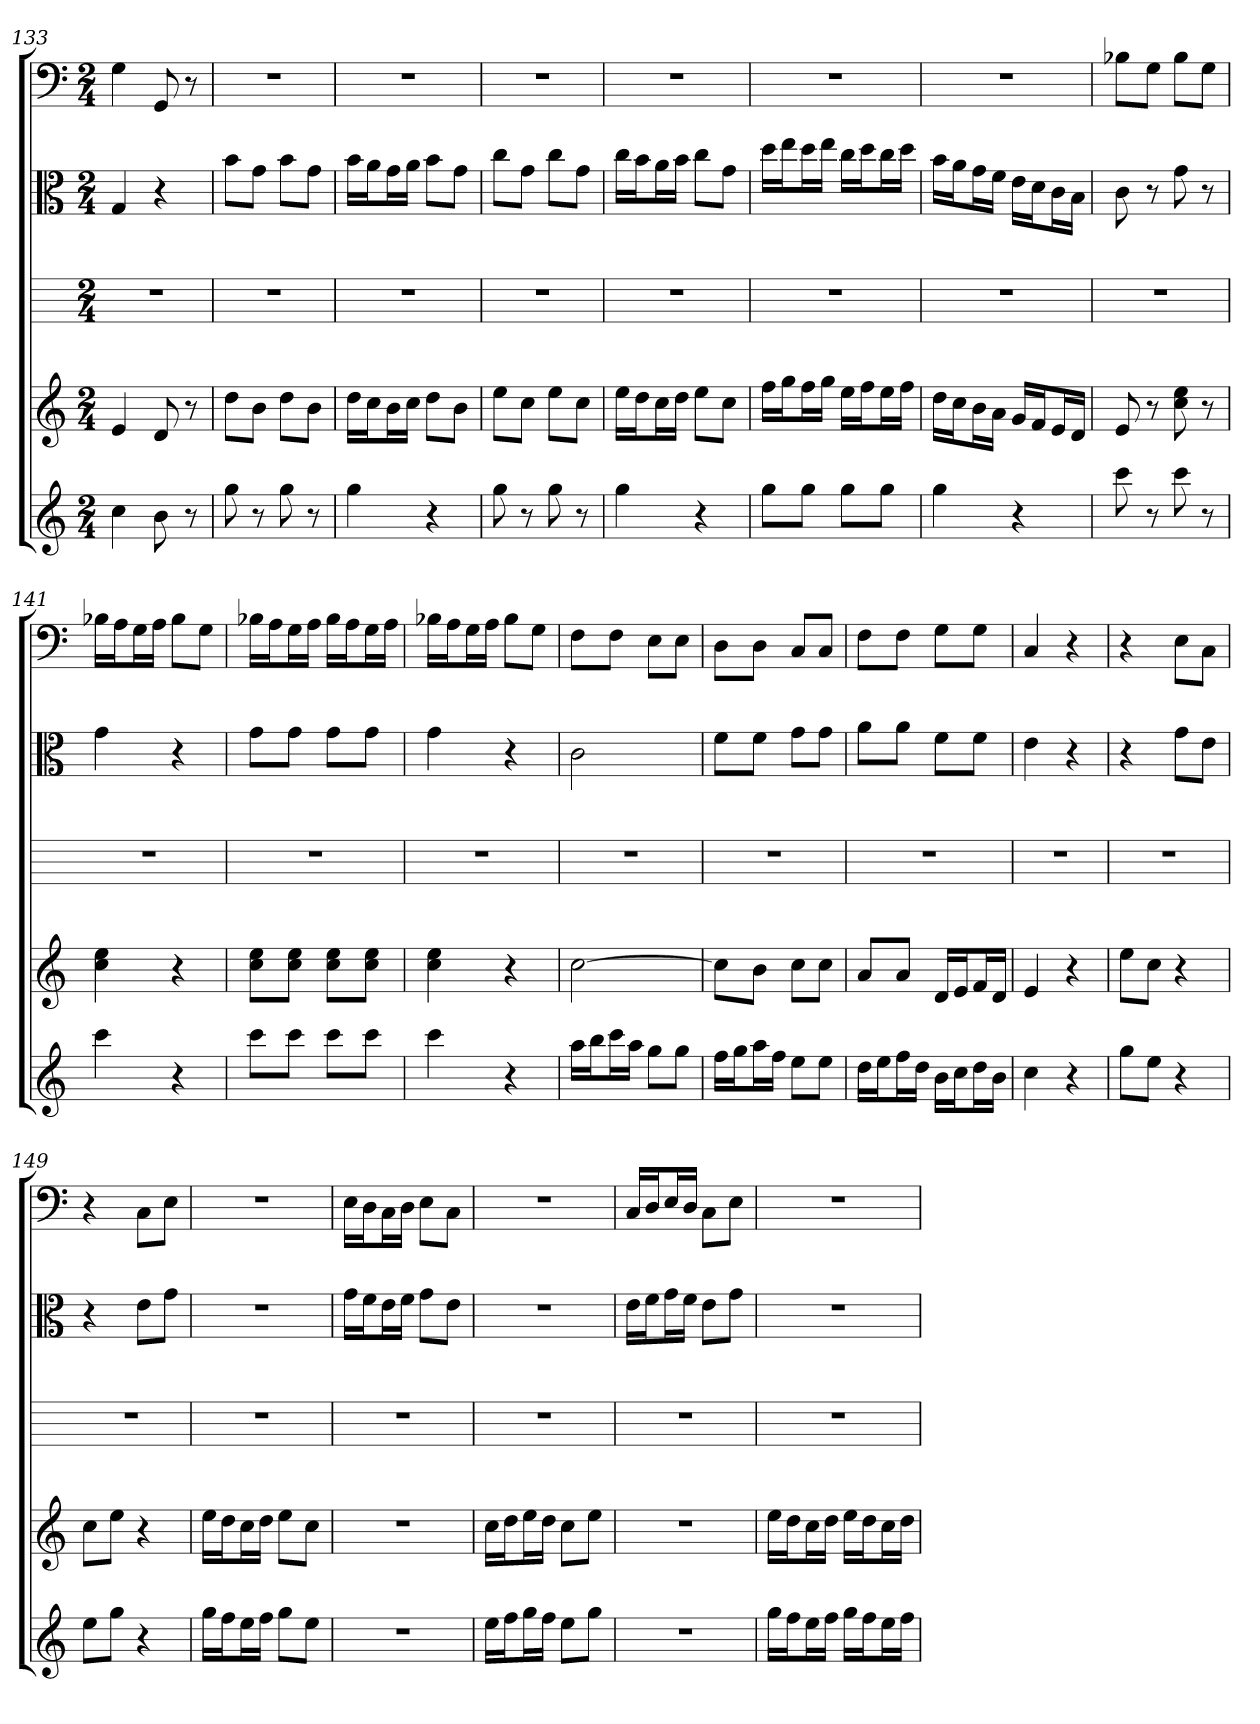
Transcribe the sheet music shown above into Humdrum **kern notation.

**kern	**kern	**kern	**kern	**kern
*part5	*part4	*part3	*part2	*part1
*staff5	*staff4	*staff3	*staff2	*staff1
*	*	*	*clefC3	*clefF4
*k[]	*k[]	*k[]	*k[]	*k[]
*C:	*C:	*C:	*C:	*C:
*M2/4	*M2/4	*M2/4	*M2/4	*M2/4
=133	=133	=133	=133	=133
4cc	4e	2r	4G	4G
8b	8d	.	4r	8GG
8r	8r	.	.	8r
=134	=134	=134	=134	=134
8gg	8ddL	2r	8b\L	2r
8r	8bJ	.	8g\J	.
8gg	8ddL	.	8b\L	.
8r	8bJ	.	8g\J	.
=135	=135	=135	=135	=135
4gg	16ddLL	2r	16b\LL	2r
.	16ccJ	.	16a\J	.
.	16bL	.	16g\L	.
.	16ccJJ	.	16a\JJ	.
4r	8ddL	.	8b\L	.
.	8bJ	.	8g\J	.
=136	=136	=136	=136	=136
8gg	8eeL	2r	8cc\L	2r
8r	8ccJ	.	8g\J	.
8gg	8eeL	.	8cc\L	.
8r	8ccJ	.	8g\J	.
=137	=137	=137	=137	=137
4gg	16eeLL	2r	16cc\LL	2r
.	16ddJ	.	16b\J	.
.	16ccL	.	16a\L	.
.	16ddJJ	.	16b\JJ	.
4r	8eeL	.	8cc\L	.
.	8ccJ	.	8g\J	.
=138	=138	=138	=138	=138
8ggL	16ffLL	2r	16dd\LL	2r
.	16ggJ	.	16ee\J	.
8ggJ	16ffL	.	16dd\L	.
.	16ggJJ	.	16ee\JJ	.
8ggL	16eeLL	.	16cc\LL	.
.	16ffJ	.	16dd\J	.
8ggJ	16eeL	.	16cc\L	.
.	16ffJJ	.	16dd\JJ	.
=139	=139	=139	=139	=139
4gg	16ddLL	2r	16b\LL	2r
.	16ccJ	.	16a\J	.
.	16bL	.	16g\L	.
.	16aJJ	.	16f\JJ	.
4r	16gLL	.	16e\LL	.
.	16fJ	.	16d\J	.
.	16eL	.	16c\L	.
.	16dJJ	.	16B\JJ	.
=140	=140	=140	=140	=140
8ccc	8e	2r	8c	8B-X\L
8r	8r	.	8r	8G\J
8ccc	8cc 8ee	.	8g	8B-\L
8r	8r	.	8r	8G\J
=141	=141	=141	=141	=141
4ccc	4cc 4ee	2r	4g	16B-X\LL
.	.	.	.	16A\J
.	.	.	.	16G\L
.	.	.	.	16A\JJ
4r	4r	.	4r	8B-\L
.	.	.	.	8G\J
=142	=142	=142	=142	=142
8cccL	8cc 8eeL	2r	8g\L	16B-X\LL
.	.	.	.	16A\J
8cccJ	8cc 8eeJ	.	8g\J	16G\L
.	.	.	.	16A\JJ
8cccL	8cc 8eeL	.	8g\L	16B-\LL
.	.	.	.	16A\J
8cccJ	8cc 8eeJ	.	8g\J	16G\L
.	.	.	.	16A\JJ
=143	=143	=143	=143	=143
4ccc	4cc 4ee	2r	4g	16B-X\LL
.	.	.	.	16A\J
.	.	.	.	16G\L
.	.	.	.	16A\JJ
4r	4r	.	4r	8B-\L
.	.	.	.	8G\J
=144	=144	=144	=144	=144
16aaLL	[2cc	2r	2c	8F\L
16bbJ	.	.	.	.
16cccL	.	.	.	8F\J
16aaJJ	.	.	.	.
8ggL	.	.	.	8E\L
8ggJ	.	.	.	8E\J
=145	=145	=145	=145	=145
16ffLL	8ccL]	2r	8f\L	8D\L
16ggJ	.	.	.	.
16aaL	8bJ	.	8f\J	8D\J
16ffJJ	.	.	.	.
8eeL	8ccL	.	8g\L	8C/L
8eeJ	8ccJ	.	8g\J	8C/J
=146	=146	=146	=146	=146
16ddLL	8aL	2r	8a\L	8F\L
16eeJ	.	.	.	.
16ffL	8aJ	.	8a\J	8F\J
16ddJJ	.	.	.	.
16bLL	16dLL	.	8f\L	8G\L
16ccJ	16eJ	.	.	.
16ddL	16fL	.	8f\J	8G\J
16bJJ	16dJJ	.	.	.
=147	=147	=147	=147	=147
4cc	4e	2r	4e	4C
4r	4r	.	4r	4r
=148	=148	=148	=148	=148
8ggL	8eeL	2r	4r	4r
8eeJ	8ccJ	.	.	.
4r	4r	.	8g\L	8E\L
.	.	.	8e\J	8C\J
=149	=149	=149	=149	=149
8eeL	8ccL	2r	4r	4r
8ggJ	8eeJ	.	.	.
4r	4r	.	8e\L	8C\L
.	.	.	8g\J	8E\J
=150	=150	=150	=150	=150
16ggLL	16eeLL	2r	2r	2r
16ffJ	16ddJ	.	.	.
16eeL	16ccL	.	.	.
16ffJJ	16ddJJ	.	.	.
8ggL	8eeL	.	.	.
8eeJ	8ccJ	.	.	.
=151	=151	=151	=151	=151
2r	2r	2r	16g\LL	16E\LL
.	.	.	16f\J	16D\J
.	.	.	16e\L	16C\L
.	.	.	16f\JJ	16D\JJ
.	.	.	8g\L	8E\L
.	.	.	8e\J	8C\J
=152	=152	=152	=152	=152
16eeLL	16ccLL	2r	2r	2r
16ffJ	16ddJ	.	.	.
16ggL	16eeL	.	.	.
16ffJJ	16ddJJ	.	.	.
8eeL	8ccL	.	.	.
8ggJ	8eeJ	.	.	.
=153	=153	=153	=153	=153
2r	2r	2r	16e\LL	16C/LL
.	.	.	16f\J	16D/J
.	.	.	16g\L	16E/L
.	.	.	16f\JJ	16D/JJ
.	.	.	8e\L	8C\L
.	.	.	8g\J	8E\J
=154	=154	=154	=154	=154
16ggLL	16eeLL	2r	2r	2r
16ffJ	16ddJ	.	.	.
16eeL	16ccL	.	.	.
16ffJJ	16ddJJ	.	.	.
16ggLL	16eeLL	.	.	.
16ffJ	16ddJ	.	.	.
16eeL	16ccL	.	.	.
16ffJJ	16ddJJ	.	.	.
=	=	=	=	=
*-	*-	*-	*-	*-
